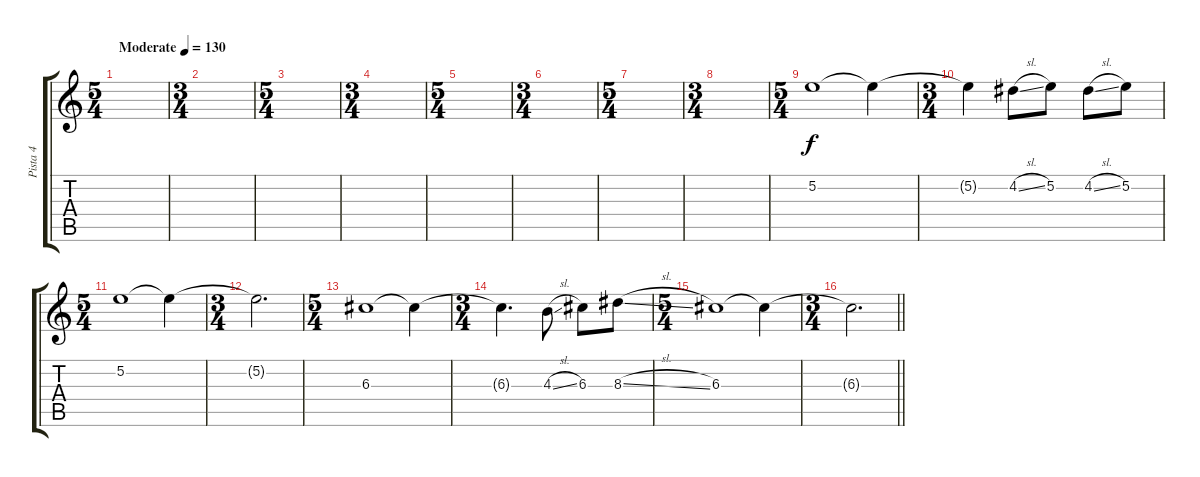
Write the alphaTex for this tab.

\track ("Pista 4" "Pista 4") {instrument distortionguitar}
\staff {score tabs}
\tuning (E4 B3 G3 D3 A2 E2) {hide}
\ts (5 4)
\tempo (130 "Moderate")
\clef g2
\ks c
|
\ts (3 4)
|
\ts (5 4)
|
\ts (3 4)
|
\ts (5 4)
|
\ts (3 4)
|
\ts (5 4)
|
\ts (3 4)
|
\ts (5 4)
5.2.1 5.2{t}.4 |
\ts (3 4)
5.2{t}.4 4.2{sl}.8 5.2.8 4.2{sl}.8 5.2.8 |
\ts (5 4)
5.2.1 5.2{t}.4 |
\ts (3 4)
5.2{t}.2{d} |
\ts (5 4)
6.3.1 6.3{t}.4 |
\ts (3 4)
6.3{t}.4{d} 4.3{sl}.8 6.3.8 8.3{sl}.8 |
\ts (5 4)
6.3.1 6.3{t}.4 |
\ts (3 4)
\barLineRight lightlight
6.3{t}.2{d}
